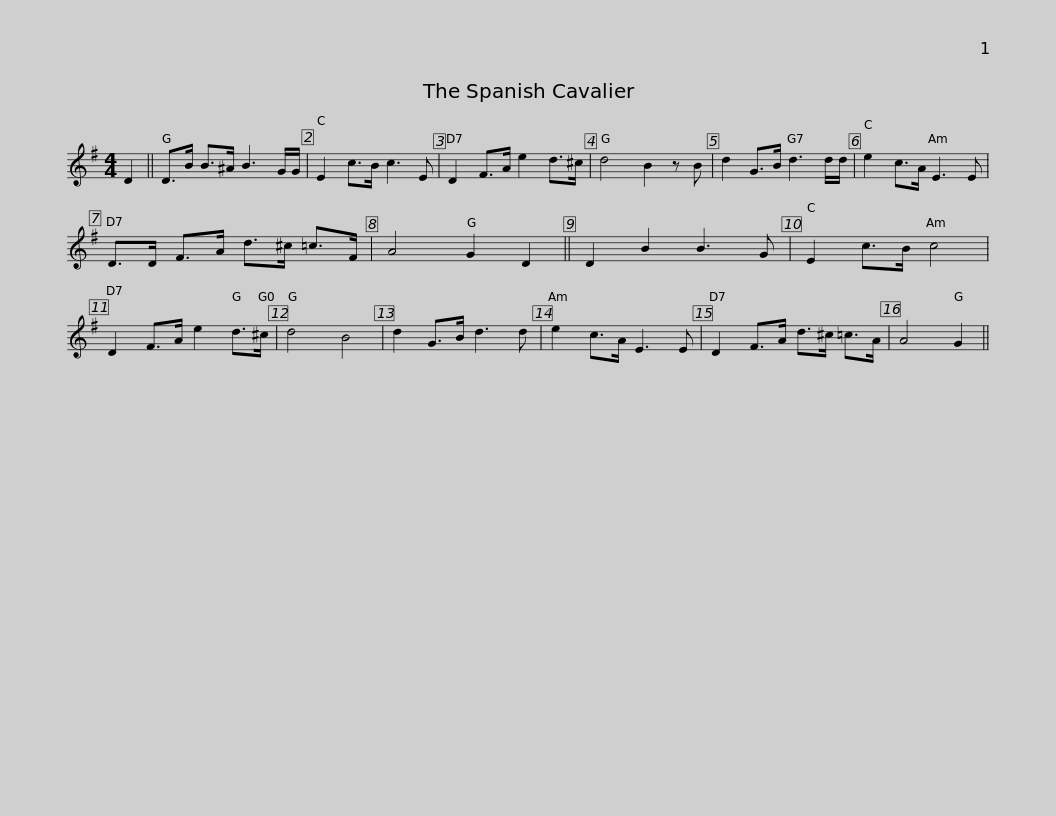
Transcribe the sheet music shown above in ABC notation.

X:1
L:1/8
M:4/4
I:linebreak $
K:G
V:1 treble
V:1
 D2 || D>B B>^A B3 G/G/ | E2 c>B c3 E | D2 F>A e2 d>^c | d4 B2 z B | %5
 d2 G>B d3 d/d/ | e2 c>A E3 E |$ D>D F>A d>^c =c>F | A4 G2 D2 || D2 B2 B3 G | %10
 E2 c>B c4 | D2 F>A e2 d>^c | d4 B4 | d2 G>B d3 d |$ e2 c>A E3 E | %15
 D2 F>A d>^c =c>A | A4 G2 || %17
